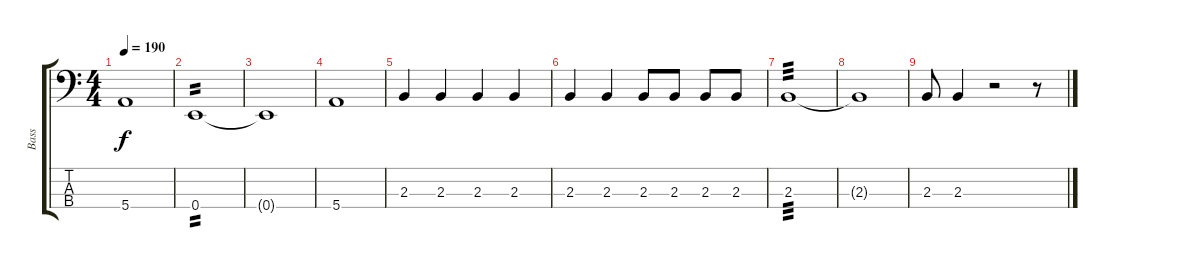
\track ("Bass" "Bass") {instrument electricbasspick}
\staff {score tabs}
\tuning (G2 D2 A1 E1) {hide}
\ts (4 4)
\tempo 190
\clef f4
\ks c
5.4{t}.1{dy f} |
0.4.1{tp 2} |
0.4{t}.1 |
5.4.1 |
2.3.4 2.3.4 2.3.4 2.3.4 |
2.3.4 2.3.4 2.3.8 2.3.8 2.3.8 2.3.8 |
2.3.1{tp 3} |
2.3{t}.1 |
2.3.8 2.3.4 r.2 r.8
